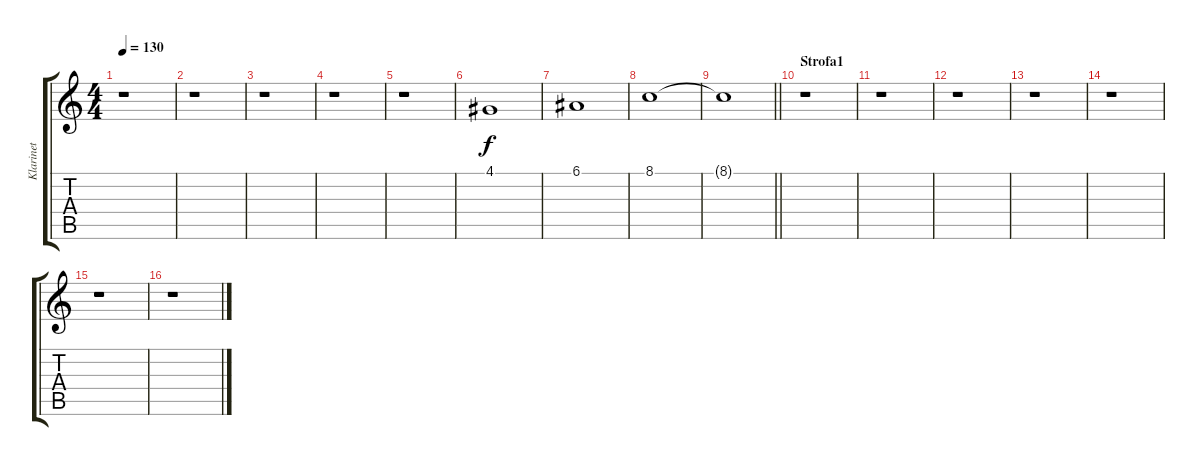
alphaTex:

\track ("Klarinet" "Klarinet") {instrument clarinet}
\staff {score tabs}
\tuning (E4 B3 G3 D3 A2 E2) {hide}
\ts (4 4)
\tempo 130
\clef g2
\ks c
r.1{dy f} |
r.1 |
r.1 |
r.1 |
r.1 |
4.1.1 |
6.1.1 |
8.1.1 |
\barLineRight lightlight
8.1{t}.1 |
\section ("" "Strofa1")
r.1 |
r.1 |
r.1 |
r.1 |
r.1 |
r.1 |
r.1
